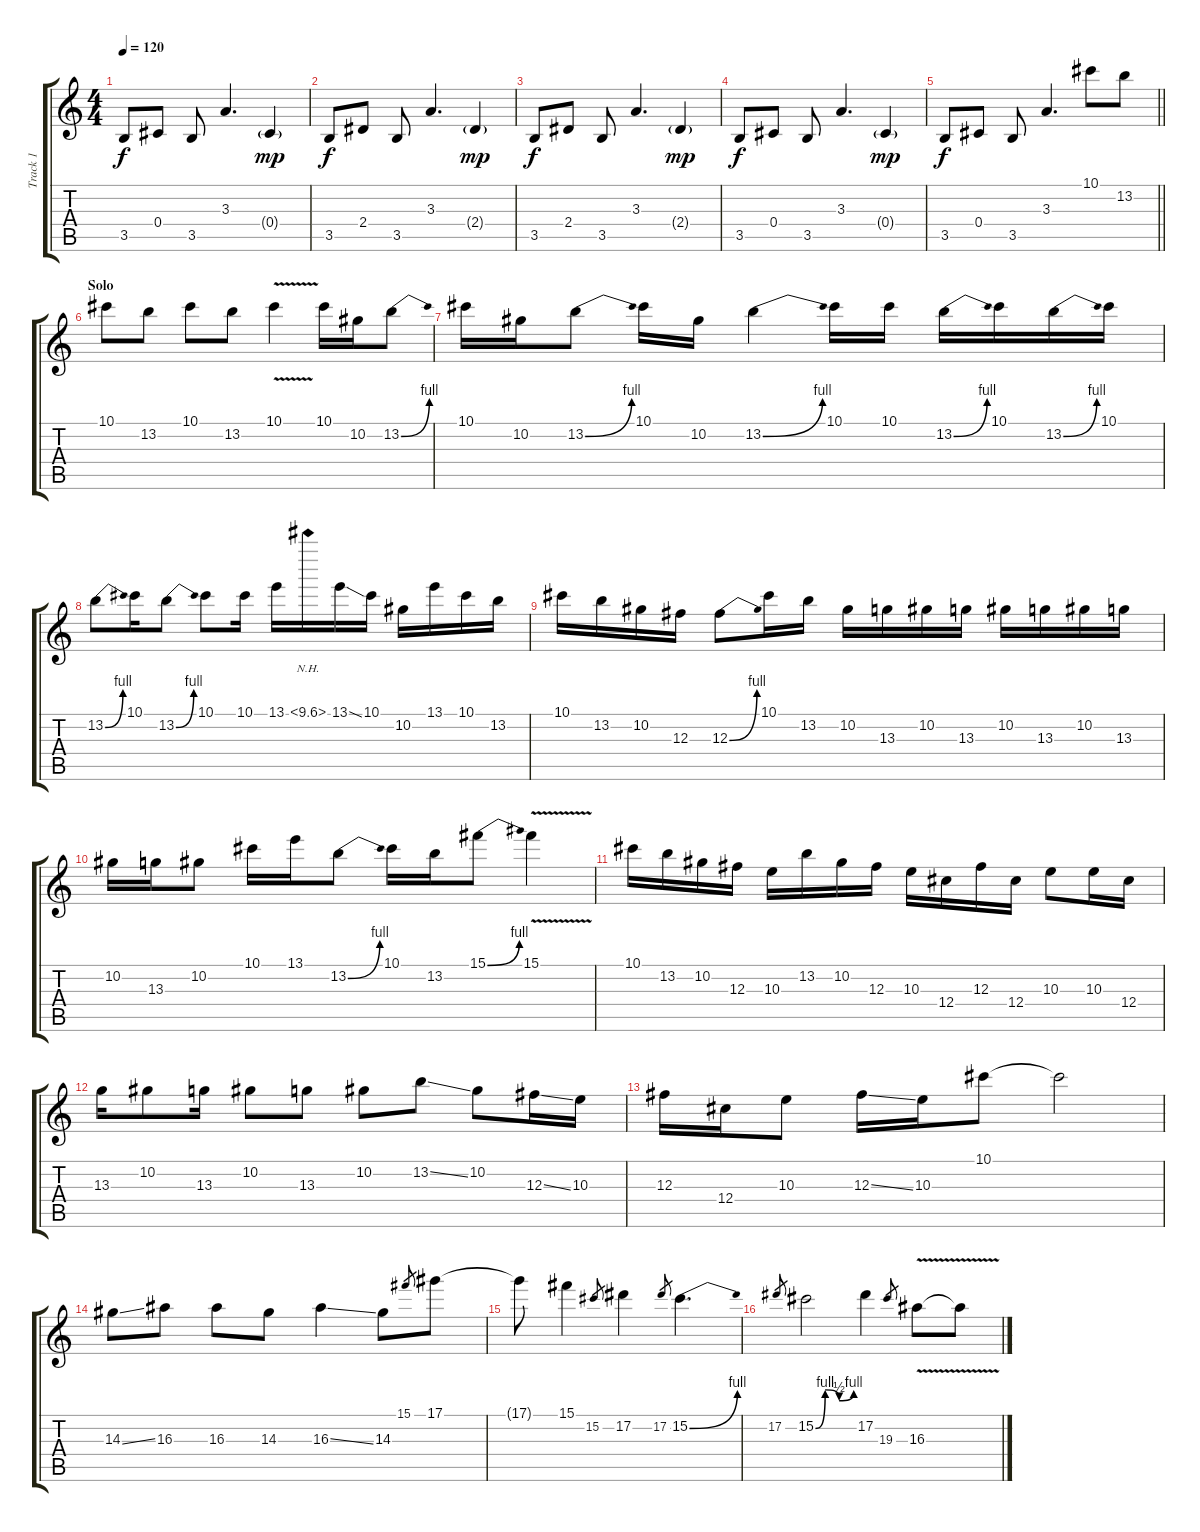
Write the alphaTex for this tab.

\track ("Track 1" "Track 1") {instrument overdrivenguitar}
\staff {score tabs}
\tuning (Eb4 Bb3 Gb3 Db3 Ab2 Eb2) {hide}
\ts (4 4)
\tempo 120
\clef g2
\ks c
3.5.8{dy f} 0.4.8 3.5.8 3.3.4{d} 0.4{g}.4{dy mp} |
3.5.8{dy f} 2.4.8 3.5.8 3.3.4{d} 2.4{g}.4{dy mp} |
3.5.8{dy f} 2.4.8 3.5.8 3.3.4{d} 2.4{g}.4{dy mp} |
3.5.8{dy f} 0.4.8 3.5.8 3.3.4{d} 0.4{g}.4{dy mp} |
\barLineRight lightlight
3.5.8{dy f} 0.4.8 3.5.8 3.3.4{d} 10.1.8 13.2.8 |
\section ("" "Solo")
10.1.8 13.2.8 10.1.8 13.2.8 10.1{v}.4 10.1.16 10.2.16 13.2{be (bend 0 0 60 4)}.8 |
10.1.16 10.2.16 13.2{be (bend 0 0 60 4)}.8 10.1.16 10.2.16 13.2{be (bend 0 0 60 4)}.4 10.1.16 10.1.16 13.2{be (bend 0 0 60 4)}.16 10.1.16 13.2{be (bend 0 0 60 4)}.16 10.1.16 |
13.2{be (bend 0 0 60 4)}.8 10.1.16 13.2{be (bend 0 0 60 4)}.8 10.1.8 10.1.16 13.1.16 10.1{nh}.16 13.1{ss}.16 10.1.16 10.2.16 13.1.16 10.1.16 13.2.16 |
10.1.16 13.2.16 10.2.16 12.3.16 12.3{be (bend 0 0 60 4)}.8 10.1.16 13.2.16 10.2.16 13.3.16 10.2.16 13.3.16 10.2.16 13.3.16 10.2.16 13.3.16 |
10.2.16 13.3.16 10.2.8 10.1.16 13.1.16 13.2{be (bend 0 0 60 4)}.8 10.1.16 13.2.16 15.1{be (bend 0 0 60 4)}.8 15.1{v}.4 |
10.1.16 13.2.16 10.2.16 12.3.16 10.3.16 13.2.16 10.2.16 12.3.16 10.3.16 12.4.16 12.3.16 12.4.16 10.3.8 10.3.16 12.4.16 |
13.3.16 10.2.8 13.3.16 10.2.8 13.3.8 10.2.8 13.2{ss}.8 10.2.8 12.3{ss}.16 10.3.16 |
12.3.16 12.4.16 10.3.8 12.3{ss}.16 10.3.16 10.1.8 10.1{t}.2 |
14.3{ss}.8 16.3.8 16.3.8 14.3.8 16.3{ss}.4 14.3.8 15.1.8{gr} 17.1.8 |
17.1{t}.8 15.1.4 15.2.8{gr} 17.2.4 17.2.8{gr} 15.2{be (bend 0 0 60 4)}.4{d} |
17.2.8{gr} 15.2{be (custom 0 0 15 4 37 2 60 4)}.2 17.2.4 19.3.8{gr} 16.3{v}.8 16.3{t}.8
